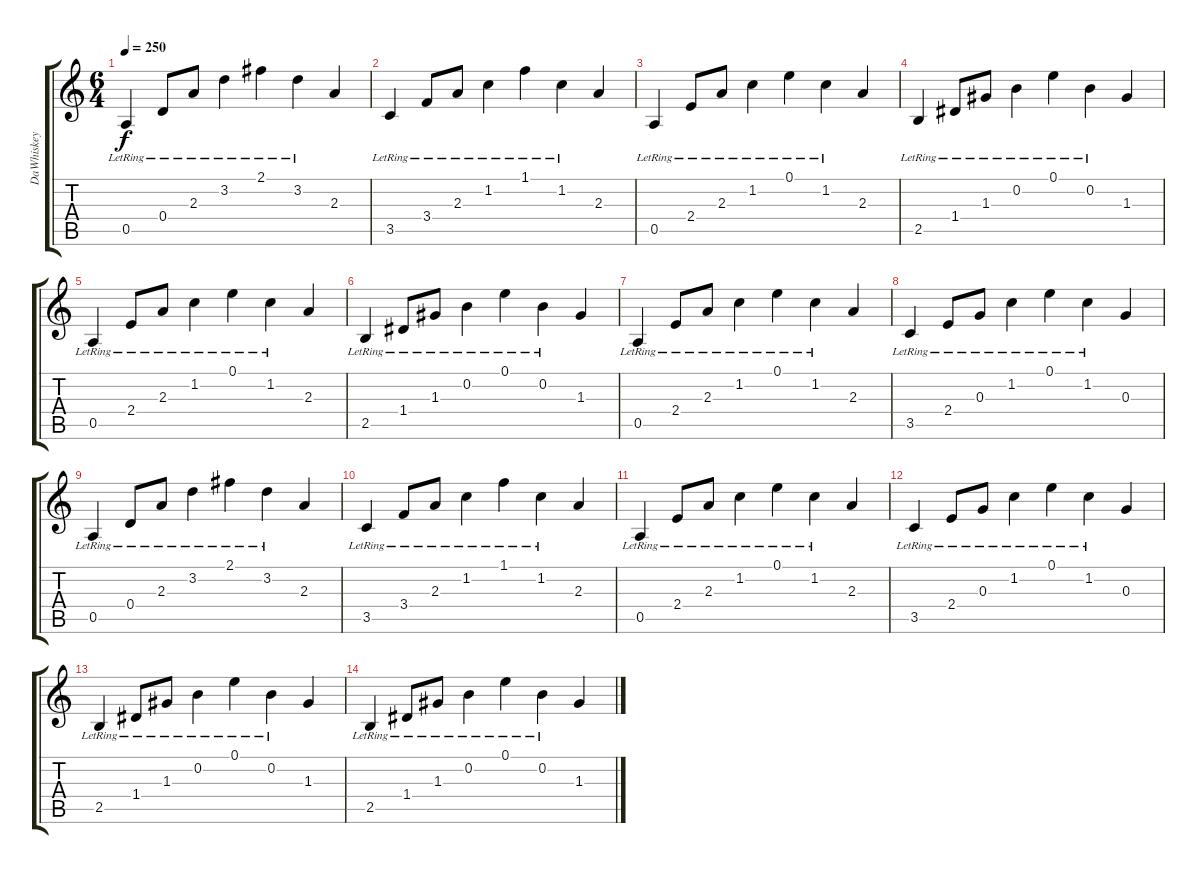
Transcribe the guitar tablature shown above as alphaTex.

\track ("DaWhiskey Acoustic" "DaWhiskey ") {instrument electricguitarclean}
\staff {score tabs}
\tuning (E4 B3 G3 D3 A2 E2) {hide}
\ts (6 4)
\tempo 250
\clef g2
\ks c
0.5{lr}.4{dy f} 0.4{lr}.8 2.3{lr}.8 3.2{lr}.4 2.1{lr}.4 3.2{lr}.4 2.3.4 |
3.5{lr}.4 3.4{lr}.8 2.3{lr}.8 1.2{lr}.4 1.1{lr}.4 1.2{lr}.4 2.3.4 |
0.5{lr}.4 2.4{lr}.8 2.3{lr}.8 1.2{lr}.4 0.1{lr}.4 1.2{lr}.4 2.3.4 |
2.5{lr}.4 1.4{lr}.8 1.3{lr}.8 0.2{lr}.4 0.1{lr}.4 0.2{lr}.4 1.3.4 |
0.5{lr}.4 2.4{lr}.8 2.3{lr}.8 1.2{lr}.4 0.1{lr}.4 1.2{lr}.4 2.3.4 |
2.5{lr}.4 1.4{lr}.8 1.3{lr}.8 0.2{lr}.4 0.1{lr}.4 0.2{lr}.4 1.3.4 |
0.5{lr}.4 2.4{lr}.8 2.3{lr}.8 1.2{lr}.4 0.1{lr}.4 1.2{lr}.4 2.3.4 |
3.5{lr}.4 2.4{lr}.8 0.3{lr}.8 1.2{lr}.4 0.1{lr}.4 1.2{lr}.4 0.3.4 |
0.5{lr}.4 0.4{lr}.8 2.3{lr}.8 3.2{lr}.4 2.1{lr}.4 3.2{lr}.4 2.3.4 |
3.5{lr}.4 3.4{lr}.8 2.3{lr}.8 1.2{lr}.4 1.1{lr}.4 1.2{lr}.4 2.3.4 |
0.5{lr}.4 2.4{lr}.8 2.3{lr}.8 1.2{lr}.4 0.1{lr}.4 1.2{lr}.4 2.3.4 |
3.5{lr}.4 2.4{lr}.8 0.3{lr}.8 1.2{lr}.4 0.1{lr}.4 1.2{lr}.4 0.3.4 |
2.5{lr}.4 1.4{lr}.8 1.3{lr}.8 0.2{lr}.4 0.1{lr}.4 0.2{lr}.4 1.3.4 |
2.5{lr}.4 1.4{lr}.8 1.3{lr}.8 0.2{lr}.4 0.1{lr}.4 0.2{lr}.4 1.3.4
